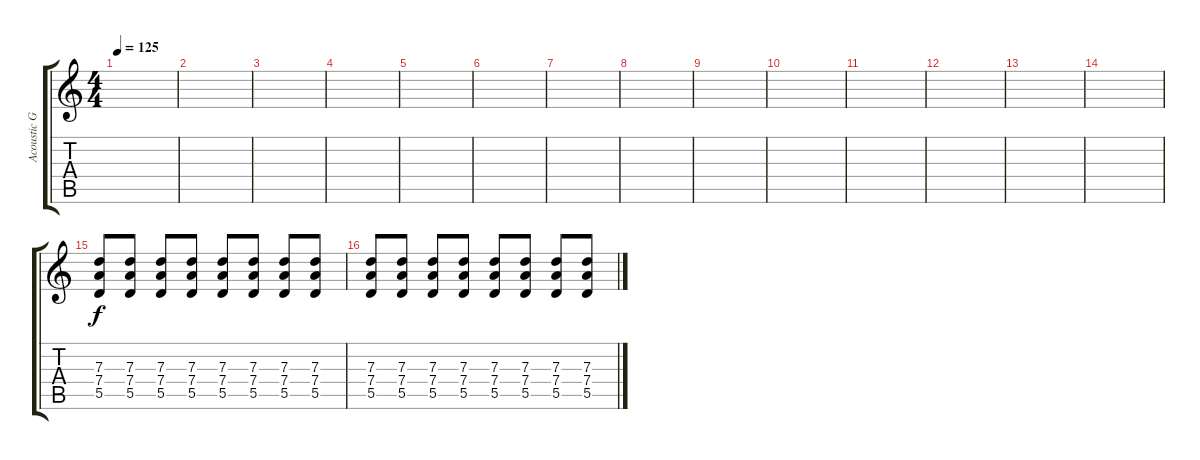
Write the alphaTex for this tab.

\track ("Acoustic Guitar" "Acoustic G") {instrument acousticguitarsteel}
\staff {score tabs}
\tuning (E4 B3 G3 D3 A2 E2) {hide}
\ts (4 4)
\tempo 125
\clef g2
\ks c
|
|
|
|
|
|
|
|
|
|
|
|
|
|
(7.3 7.4 5.5).8 (7.3 7.4 5.5).8 (7.3 7.4 5.5).8 (7.3 7.4 5.5).8 (7.3 7.4 5.5).8 (7.3 7.4 5.5).8 (7.3 7.4 5.5).8 (7.3 7.4 5.5).8 |
(7.3 7.4 5.5).8 (7.3 7.4 5.5).8 (7.3 7.4 5.5).8 (7.3 7.4 5.5).8 (7.3 7.4 5.5).8 (7.3 7.4 5.5).8 (7.3 7.4 5.5).8 (7.3 7.4 5.5).8
